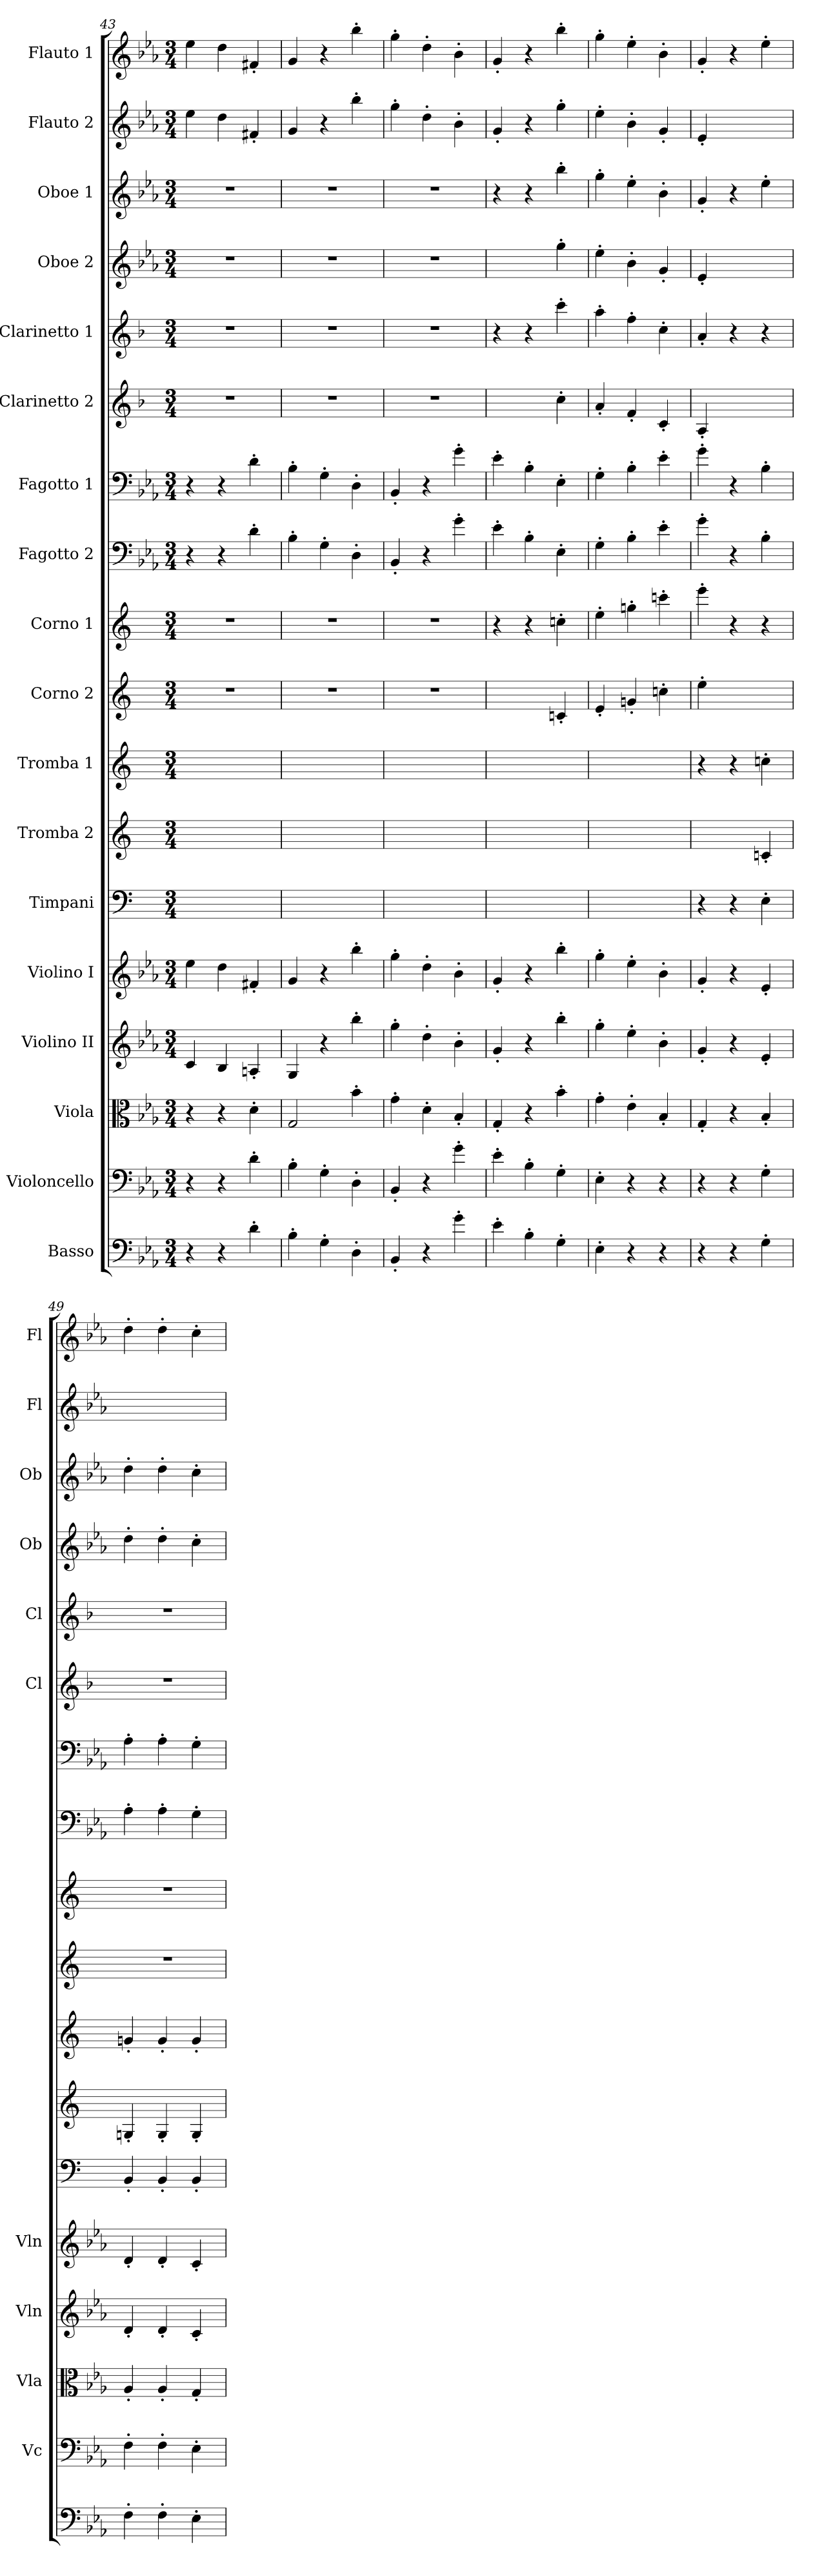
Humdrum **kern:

**kern	**kern	**kern	**kern	**kern	**kern	**kern	**kern	**kern	**kern	**kern	**kern	**kern	**kern	**kern	**kern	**kern	**kern
*part18	*part17	*part16	*part15	*part14	*part13	*part12	*part11	*part10	*part9	*part8	*part7	*part6	*part5	*part4	*part3	*part2	*part1
*staff18	*staff17	*staff16	*staff15	*staff14	*staff13	*staff12	*staff11	*staff10	*staff9	*staff8	*staff7	*staff6	*staff5	*staff4	*staff3	*staff2	*staff1
*I"Basso	*I"Violoncello	*I"Viola	*I"Violino II	*I"Violino I	*I"Timpani	*I"Tromba 2	*I"Tromba 1	*I"Corno 2	*I"Corno 1	*I"Fagotto 2	*I"Fagotto 1	*I"Clarinetto 2	*I"Clarinetto 1	*I"Oboe 2	*I"Oboe 1	*I"Flauto 2	*I"Flauto 1
*	*I'Vc	*I'Vla	*I'Vln	*I'Vln	*	*	*	*	*	*	*	*I'Cl	*I'Cl	*I'Ob	*I'Ob	*I'Fl	*I'Fl
*clefF4	*clefF4	*clefC3	*clefG2	*clefG2	*clefF4	*clefG2	*clefG2	*clefG2	*clefG2	*clefF4	*clefF4	*clefG2	*clefG2	*clefG2	*clefG2	*clefG2	*clefG2
*ITrd7c12	*	*	*	*	*	*ITrd-2c-3	*ITrd-2c-3	*ITrd5c9	*ITrd5c9	*	*	*ITrd1c2	*ITrd1c2	*	*	*	*
*k[b-e-a-]	*k[b-e-a-]	*k[b-e-a-]	*k[b-e-a-]	*k[b-e-a-]	*	*	*	*	*	*k[b-e-a-]	*k[b-e-a-]	*k[b-e-a-]	*k[b-e-a-]	*k[b-e-a-]	*k[b-e-a-]	*k[b-e-a-]	*k[b-e-a-]
*M3/4	*M3/4	*M3/4	*M3/4	*M3/4	*M3/4	*M3/4	*M3/4	*M3/4	*M3/4	*M3/4	*M3/4	*M3/4	*M3/4	*M3/4	*M3/4	*M3/4	*M3/4
=43	=43	=43	=43	=43	=43	=43	=43	=43	=43	=43	=43	=43	=43	=43	=43	=43	=43
4r	4r	4r	4c	4ee-	2.ryy	2.ryy	2.ryy	2.r	2.r	4r	4r	2.r	2.r	2.r	2.r	4ee-	4ee-
4r	4r	4r	4B-	4dd	.	.	.	.	.	4r	4r	.	.	.	.	4dd	4dd
4D'	4d'	4d'	4An'	4f#X'	.	.	.	.	.	4d'	4d'	.	.	.	.	4f#X'	4f#X'
=44	=44	=44	=44	=44	=44	=44	=44	=44	=44	=44	=44	=44	=44	=44	=44	=44	=44
4BB-'	4B-'	2G	4G	4g	2.ryy	2.ryy	2.ryy	2.r	2.r	4B-'	4B-'	2.r	2.r	2.r	2.r	4g	4g
4GG'	4G'	.	4r	4r	.	.	.	.	.	4G'	4G'	.	.	.	.	4r	4r
4DD'	4D'	4b-'	4bb-'	4bb-'	.	.	.	.	.	4D'	4D'	.	.	.	.	4bb-'	4bb-'
=45	=45	=45	=45	=45	=45	=45	=45	=45	=45	=45	=45	=45	=45	=45	=45	=45	=45
4BBB-'	4BB-'	4g'	4gg'	4gg'	2.ryy	2.ryy	2.ryy	2.r	2.r	4BB-'	4BB-'	2.r	2.r	2.r	2.r	4gg'	4gg'
4r	4r	4d'	4dd'	4dd'	.	.	.	.	.	4r	4r	.	.	.	.	4dd'	4dd'
4G'	4g'	4B-'	4b-'	4b-'	.	.	.	.	.	4g'	4g'	.	.	.	.	4b-'	4b-'
=46	=46	=46	=46	=46	=46	=46	=46	=46	=46	=46	=46	=46	=46	=46	=46	=46	=46
4E-'	4e-'	4G'	4g'	4g'	2.ryy	2.ryy	2.ryy	4ryy	4r	4e-'	4e-'	4ryy	4r	4ryy	4r	4g'	4g'
4BB-'	4B-'	4r	4r	4r	.	.	.	4ryy	4r	4B-'	4B-'	4ryy	4r	4ryy	4r	4r	4r
4GG'	4G'	4b-'	4bb-'	4bb-'	.	.	.	4E-X'	4e-X'	4E-'	4E-'	4b-'	4bb-'	4gg'	4bb-'	4gg'	4bb-'
=47	=47	=47	=47	=47	=47	=47	=47	=47	=47	=47	=47	=47	=47	=47	=47	=47	=47
4EE-'	4E-'	4g'	4gg'	4gg'	2.ryy	2.ryy	2.ryy	4G'	4g'	4G'	4G'	4g'	4gg'	4ee-'	4gg'	4ee-'	4gg'
4r	4r	4e-'	4ee-'	4ee-'	.	.	.	4B-X'	4b-X'	4B-'	4B-'	4e-'	4ee-'	4b-'	4ee-'	4b-'	4ee-'
4r	4r	4B-'	4b-'	4b-'	.	.	.	4e-X'	4ee-X'	4e-'	4e-'	4B-'	4b-'	4g'	4b-'	4g'	4b-'
=48	=48	=48	=48	=48	=48	=48	=48	=48	=48	=48	=48	=48	=48	=48	=48	=48	=48
4r	4r	4G'	4g'	4g'	4r	4ryy	4r	4g'	4gg'	4g'	4g'	4G'	4g'	4e-'	4g'	4e-'	4g'
4r	4r	4r	4r	4r	4r	4ryy	4r	4ryy	4r	4r	4r	4ryy	4r	2ryy	4r	2ryy	4r
4GG'	4G'	4B-'	4e-'	4e-'	4E'	4e-X'	4ee-X'	4ryy	4r	4B-'	4B-'	4ryy	4r	.	4ee-'	.	4ee-'
=49	=49	=49	=49	=49	=49	=49	=49	=49	=49	=49	=49	=49	=49	=49	=49	=49	=49
4FF'	4F'	4A-'	4d'	4d'	4BB'	4B-X'	4b-X'	2.r	2.r	4A-'	4A-'	2.r	2.r	4dd'	4dd'	2.ryy	4dd'
4FF'	4F'	4A-'	4d'	4d'	4BB'	4B-'	4b-'	.	.	4A-'	4A-'	.	.	4dd'	4dd'	.	4dd'
4EE-'	4E-'	4G'	4c'	4c'	4BB'	4B-'	4b-'	.	.	4G'	4G'	.	.	4cc'	4cc'	.	4cc'
=	=	=	=	=	=	=	=	=	=	=	=	=	=	=	=	=	=
*-	*-	*-	*-	*-	*-	*-	*-	*-	*-	*-	*-	*-	*-	*-	*-	*-	*-
